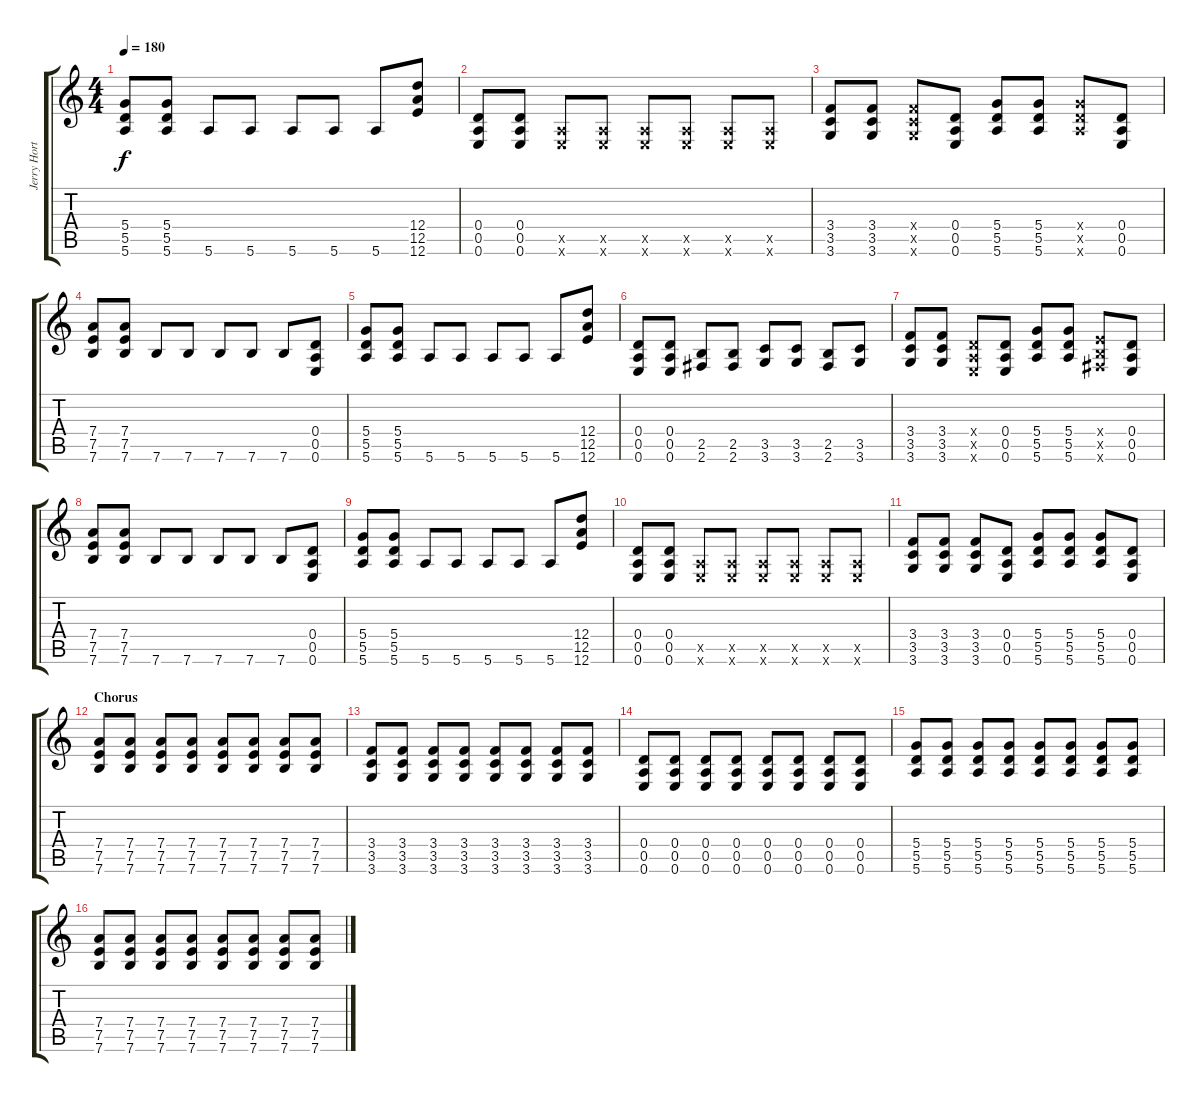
\track ("Jerry Horton guitar 1" "Jerry Hort") {instrument overdrivenguitar}
\staff {score tabs}
\tuning (E4 B3 G3 D3 A2 E2) {hide}
\ts (4 4)
\tempo 180
\clef g2
\ks c
(5.4 5.5 5.6).8{dy f} (5.4 5.5 5.6).8 5.6.8 5.6.8 5.6.8 5.6.8 5.6.8 (12.4 12.5 12.6).8 |
(0.4 0.5 0.6).8 (0.4 0.5 0.6).8 (0.5{x} 0.6{x}).8 (0.5{x} 0.6{x}).8 (0.5{x} 0.6{x}).8 (0.5{x} 0.6{x}).8 (0.5{x} 0.6{x}).8 (0.5{x} 0.6{x}).8 |
(3.4 3.5 3.6).8 (3.4 3.5 3.6).8 (3.4{x} 3.5{x} 3.6{x}).8 (0.4 0.5 0.6).8 (5.4 5.5 5.6).8 (5.4 5.5 5.6).8 (5.4{x} 5.5{x} 5.6{x}).8 (0.4 0.5 0.6).8 |
(7.4 7.5 7.6).8 (7.4 7.5 7.6).8 7.6.8 7.6.8 7.6.8 7.6.8 7.6.8 (0.4 0.5 0.6).8 |
(5.4 5.5 5.6).8 (5.4 5.5 5.6).8 5.6.8 5.6.8 5.6.8 5.6.8 5.6.8 (12.4 12.5 12.6).8 |
(0.4 0.5 0.6).8 (0.4 0.5 0.6).8 (2.5 2.6).8 (2.5 2.6).8 (3.5 3.6).8 (3.5 3.6).8 (2.5 2.6).8 (3.5 3.6).8 |
(3.4 3.5 3.6).8 (3.4 3.5 3.6).8 (0.4{x} 0.5{x} 0.6{x}).8 (0.4 0.5 0.6).8 (5.4 5.5 5.6).8 (5.4 5.5 5.6).8 (2.4{x} 2.5{x} 2.6{x}).8 (0.4 0.5 0.6).8 |
(7.4 7.5 7.6).8 (7.4 7.5 7.6).8 7.6.8 7.6.8 7.6.8 7.6.8 7.6.8 (0.4 0.5 0.6).8 |
(5.4 5.5 5.6).8 (5.4 5.5 5.6).8 5.6.8 5.6.8 5.6.8 5.6.8 5.6.8 (12.4 12.5 12.6).8 |
(0.4 0.5 0.6).8 (0.4 0.5 0.6).8 (0.5{x} 0.6{x}).8 (0.5{x} 0.6{x}).8 (0.5{x} 0.6{x}).8 (0.5{x} 0.6{x}).8 (0.5{x} 0.6{x}).8 (0.5{x} 0.6{x}).8 |
(3.4 3.5 3.6).8 (3.4 3.5 3.6).8 (3.4 3.5 3.6).8 (0.4 0.5 0.6).8 (5.4 5.5 5.6).8 (5.4 5.5 5.6).8 (5.4 5.5 5.6).8 (0.4 0.5 0.6).8 |
\section ("" "Chorus")
(7.4 7.5 7.6).8 (7.4 7.5 7.6).8 (7.4 7.5 7.6).8 (7.4 7.5 7.6).8 (7.4 7.5 7.6).8 (7.4 7.5 7.6).8 (7.4 7.5 7.6).8 (7.4 7.5 7.6).8 |
(3.4 3.5 3.6).8 (3.4 3.5 3.6).8 (3.4 3.5 3.6).8 (3.4 3.5 3.6).8 (3.4 3.5 3.6).8 (3.4 3.5 3.6).8 (3.4 3.5 3.6).8 (3.4 3.5 3.6).8 |
(0.4 0.5 0.6).8 (0.4 0.5 0.6).8 (0.4 0.5 0.6).8 (0.4 0.5 0.6).8 (0.4 0.5 0.6).8 (0.4 0.5 0.6).8 (0.4 0.5 0.6).8 (0.4 0.5 0.6).8 |
(5.4 5.5 5.6).8 (5.4 5.5 5.6).8 (5.4 5.5 5.6).8 (5.4 5.5 5.6).8 (5.4 5.5 5.6).8 (5.4 5.5 5.6).8 (5.4 5.5 5.6).8 (5.4 5.5 5.6).8 |
(7.4 7.5 7.6).8 (7.4 7.5 7.6).8 (7.4 7.5 7.6).8 (7.4 7.5 7.6).8 (7.4 7.5 7.6).8 (7.4 7.5 7.6).8 (7.4 7.5 7.6).8 (7.4 7.5 7.6).8
